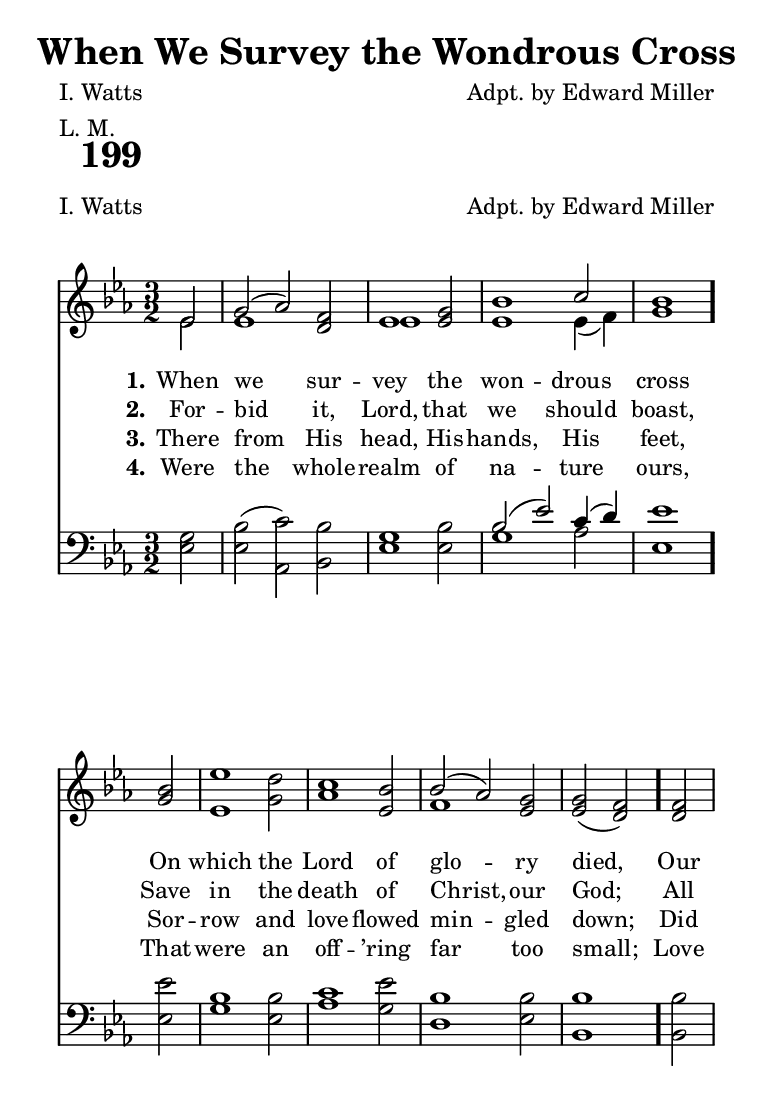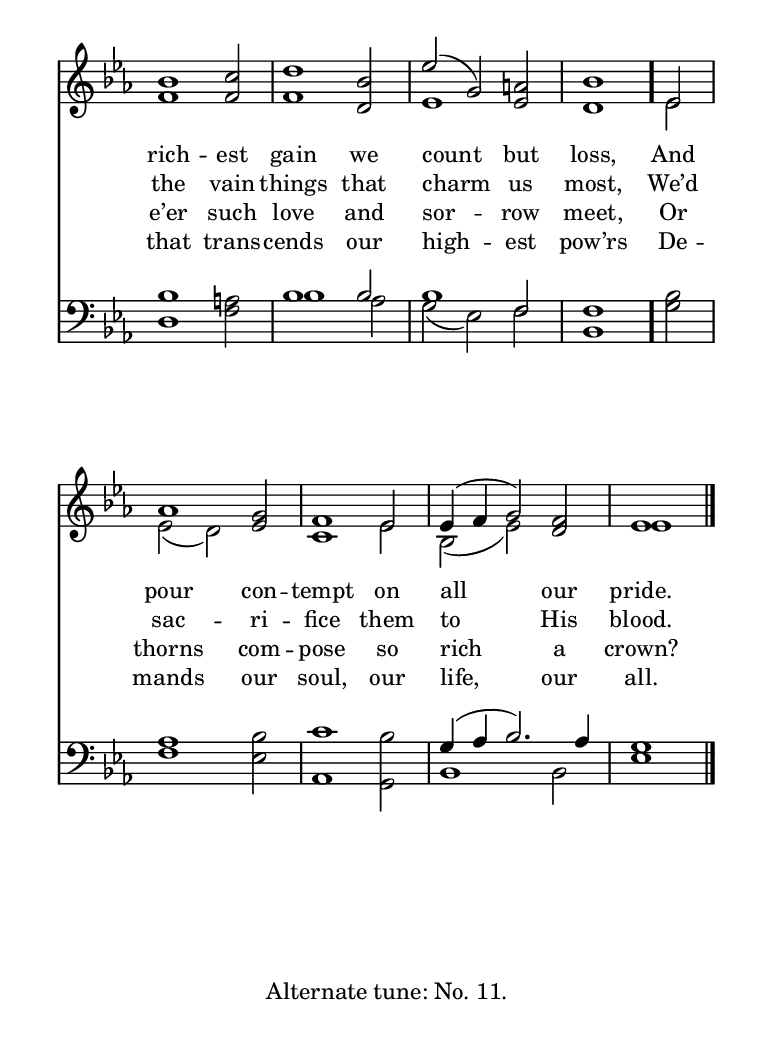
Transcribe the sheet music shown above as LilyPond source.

\include "common/global.ily"
\paper {
  \include "common/paper.ily"
  ragged-last-bottom = ##t
  systems-per-page = ##f
  system-count = #(cond (is-eogsized 2) (#t #f))
  % decrease system-to-system padding to fit onto page with previous score
  system-system-spacing.padding = 2
  system-system-spacing.basic-distance = 2
  scoreTitleMarkup = \markup {
    \override #'(baseline-skip . 3.5)
    \column {
      \override #'(baseline-skip . 3.5)
      \column {
        \fill-line {
          \huge \larger \larger \bold {
            \concat { "  " \fromproperty #'header:hymnnumber }
            \mytitle
            \null
          }
        }
        \fill-line {
          % less lowering (to save vertical space)
          \lower #1 \fromproperty #'header:poet
          \smaller \bold \mysubtitle
          \lower #1 \fromproperty #'header:composer
        }
      }
    }
  }
}

\header{
  %gospel
  hymnnumber = "199"
  title = "When We Survey the Wondrous Cross"
  tunename = "Rockingham"
  meter = "L. M."
  poet = "I. Watts"
  composer = "Adpt. by Edward Miller"
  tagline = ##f
}

global = {
  \include "common/overrides.ily"
  \override Staff.TimeSignature.style = #'numbered
  \time 3/2
  \override Score.MetronomeMark.transparent = ##t % hide all fermata changes too
  \tempo 2=90
  \key ees \major
  \partial 2
  \autoBeamOff
}

notesSoprano = {
\global
\relative c' {

  ees2 | g( aes) f | ees1 g2 | bes1 c2 | bes1
  bes2 | ees1 d2 | c1 bes2 | bes( aes) g | g( f)
  f2 | bes1 c2 | d1 bes2 | ees( g,) a | bes1
  ees,2 | aes1 g2 | f1 ees2 | ees4( f g2) f | ees1

  \bar "|."

}
}

notesAlto = {
\global
\relative e' {

  ees2 | ees1 d2 | ees1 ees2 | ees1 ees4( f) | g1
  g2 | ees1 g2 | aes1 ees2 | f1 ees2 | ees( d)
  d2 | f1 f2 | f1 d2 | ees1 ees2 | d1
  ees2 | ees( d) ees | c1 ees2 | bes2( ees) d | ees1

}
}

notesTenor = {
\global
\relative a {

  g2 | bes( c) bes | g1 bes2 | bes( ees) c4( d) | ees1
  ees2 | bes1 bes2 | c1 ees2 | bes1 bes2 | bes1
  bes2 | bes1 a2 | bes1 bes2 | bes1 f2 | f1
  bes2 | aes1 bes2 | c1 bes2 | g4( aes bes2.) aes4 | g1

}
}

notesBass = {
\global
\relative f {

  ees2 | ees( aes,) bes | ees1 ees2 g1 aes2 | ees1
  ees2 | g1 ees2 | aes1 g2 | d1 ees2 | bes1
  bes2 d1 f2 | bes1 aes2 | g( ees) f | bes,1
  g'2 | f1 ees2 | aes,1 g2 | bes1 bes2 | ees1

}
}

wordsA = \lyricmode {
\set stanza = "1."

When we sur -- vey the won -- drous cross \bar "."
On which the Lord of glo -- ry died, \bar "."
Our rich -- est gain we count but loss, \bar "."
And pour con -- tempt on all our pride. \bar "."

}

wordsB = \lyricmode {
\set stanza = "2."

For -- bid it, Lord, that we should boast,
Save in the death of Christ, our God;
All the vain things that charm us most,
We’d sac -- ri -- fice them to His blood.

}

wordsC = \lyricmode {
\set stanza = "3."

There from His head, His hands, His feet,
Sor -- row and love flowed min -- gled down;
Did e’er such love and sor -- row meet,
Or thorns com -- pose so rich a crown?

}

wordsD = \lyricmode {
\set stanza = "4."

Were the whole realm of na -- ture ours,
That were an off -- ’ring far too small;
Love that trans -- cends our high -- est pow’rs
De -- mands our soul, our life, our all.

}

\score {
  \context ChoirStaff <<
    \context Staff = upper <<
      \set Staff.autoBeaming = ##f
      \set ChoirStaff.systemStartDelimiter = #'SystemStartBar
      \set ChoirStaff.printPartCombineTexts = ##f
      \partcombine #'(2 . 11) \notesSoprano \notesAlto
      \context NullVoice = sopranos { \voiceOne << \notesSoprano >> }
      \context Lyrics = one   \lyricsto sopranos \wordsA
      \context Lyrics = two   \lyricsto sopranos \wordsB
      \context Lyrics = three \lyricsto sopranos \wordsC
      \context Lyrics = four  \lyricsto sopranos \wordsD
    >>
    \context Staff = men <<
      \set Staff.autoBeaming = ##f
      \clef bass
      \set ChoirStaff.printPartCombineTexts = ##f
      \partcombine #'(2 . 11) \notesTenor \notesBass
    >>
  >>
  \layout {
    \include "common/layout.ily"
    \context {
      \Lyrics
      % Compensate for wide lyrics by squashing things a bit
      \override LyricSpace.minimum-distance = #0.25
    }

  }
  #(cond ((ly:get-option 'eog-midi-permitted) #{ \midi{
    \include "common/midi.ily"
  } #}))
}

\noPageBreak \markup { \fill-line { \raise #5 \line { Alternate tune: No. 11. } } }

\version "2.19.49"  % necessary for upgrading to future LilyPond versions.

% vi:set et ts=2 sw=2 ai nocindent syntax=lilypond:
